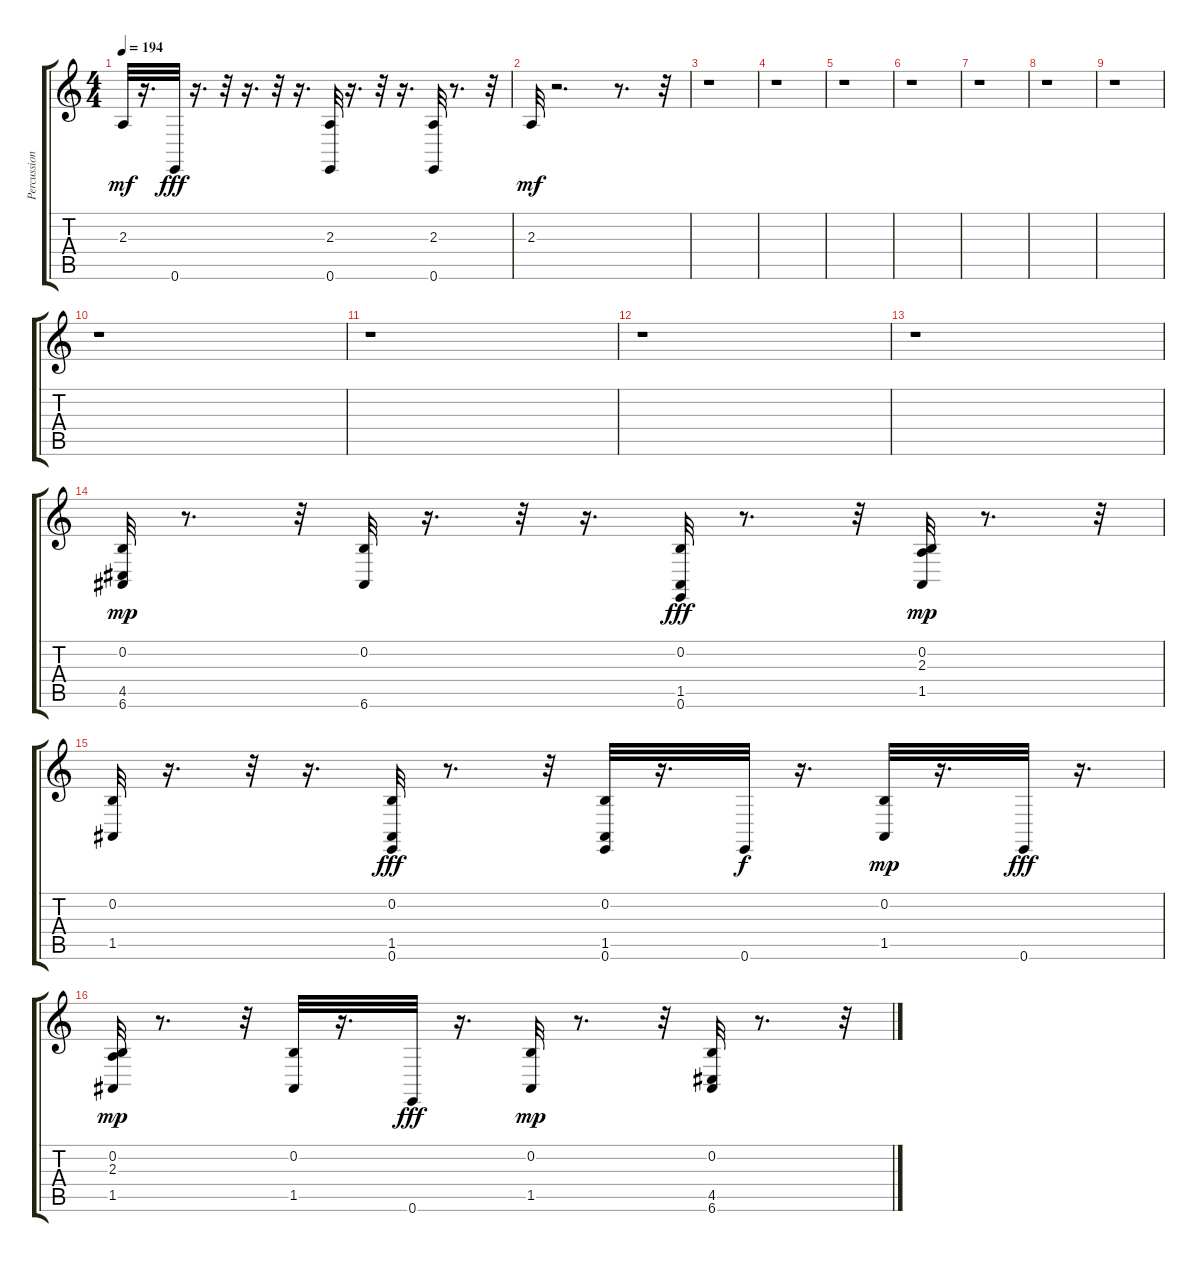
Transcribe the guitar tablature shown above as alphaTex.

\track ("Percussioni(Dani)" "Percussion") {instrument electricgrandpiano}
\staff {score tabs}
\tuning (E4 B3 G3 D3 A2 E2) {hide}
\ts (4 4)
\tempo 194
\clef g2
\ks c
2.3.32{dy mf} r.16{d} 0.6.32{dy fff} r.16{d} r.32 r.16{d} r.32 r.16{d} (2.3 0.6).32 r.16{d} r.32 r.16{d} (2.3 0.6).32 r.8{d} r.32 |
2.3.32{dy mf} r.2{d} r.8{d} r.32 |
r.1 |
r.1 |
r.1 |
r.1 |
r.1 |
r.1 |
r.1 |
r.1 |
r.1 |
r.1 |
r.1 |
(0.2 4.5 6.6).32{dy mp} r.8{d} r.32 (0.2 6.6).32 r.16{d} r.32 r.16{d} (0.2 1.5 0.6).32{dy fff} r.8{d} r.32 (0.2 2.3 1.5).32{dy mp} r.8{d} r.32 |
(0.2 1.5).32 r.16{d} r.32 r.16{d} (0.2 1.5 0.6).32{dy fff} r.8{d} r.32 (0.2 1.5 0.6).32 r.16{d} 0.6.32{dy f} r.16{d} (0.2 1.5).32{dy mp} r.16{d} 0.6.32{dy fff} r.16{d} |
(0.2 2.3 1.5).32{dy mp} r.8{d} r.32 (0.2 1.5).32 r.16{d} 0.6.32{dy fff} r.16{d} (0.2 1.5).32{dy mp} r.8{d} r.32 (0.2 4.5 6.6).32 r.8{d} r.32
